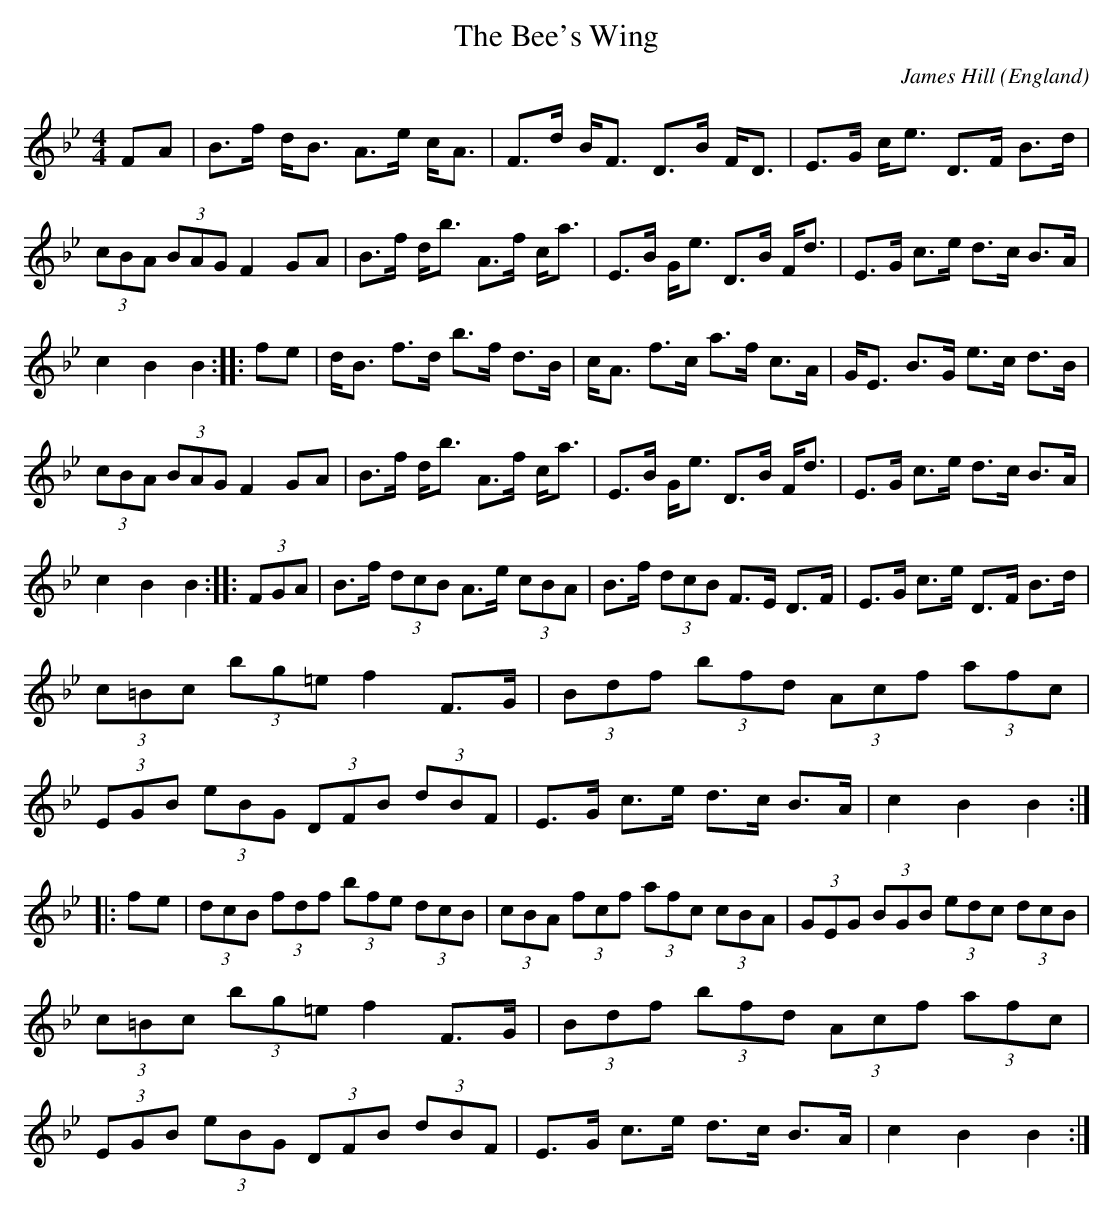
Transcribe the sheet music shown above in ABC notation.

X:1
T:Bee's Wing, The
C:James Hill
O:England
M:4/4
K:Bb
FA|\
B>f d<B A>e c<A|F>d B<F D>B F<D|\
E>G c<e D>F B>d|(3cBA (3BAG F2 GA|\
B>f d<b A>f c<a|E>B G<e D>B F<d|\
E>G c>e d>c B>A|c2B2 B2::\
fe|\
d<B f>d b>f d>B|c<A f>c a>f c>A|\
G<E B>G e>c d>B|(3cBA (3BAG F2 GA|\
B>f d<b A>f c<a|E>B G<e D>B F<d|\
E>G c>e d>c B>A|c2B2 B2::\
(3FGA|\
B>f (3dcB A>e (3cBA|B>f (3dcB F>E D>F|\
E>G c>e D>F B>d|(3c=Bc (3bg=e f2 F>G|\
(3Bdf (3bfd (3Acf (3afc|\
(3EGB (3eBG (3DFB (3dBF|\
E>G c>e d>c B>A|c2B2 B2:|
|:fe|\
(3dcB (3fdf (3bfe (3dcB|\
(3cBA (3fcf (3afc (3cBA|\
(3GEG (3BGB (3edc (3dcB|\
(3c=Bc (3bg=e f2 F>G|\
(3Bdf (3bfd (3Acf (3afc|\
(3EGB (3eBG (3DFB (3dBF|\
E>G c>e d>c B>A|c2B2 B2:|
